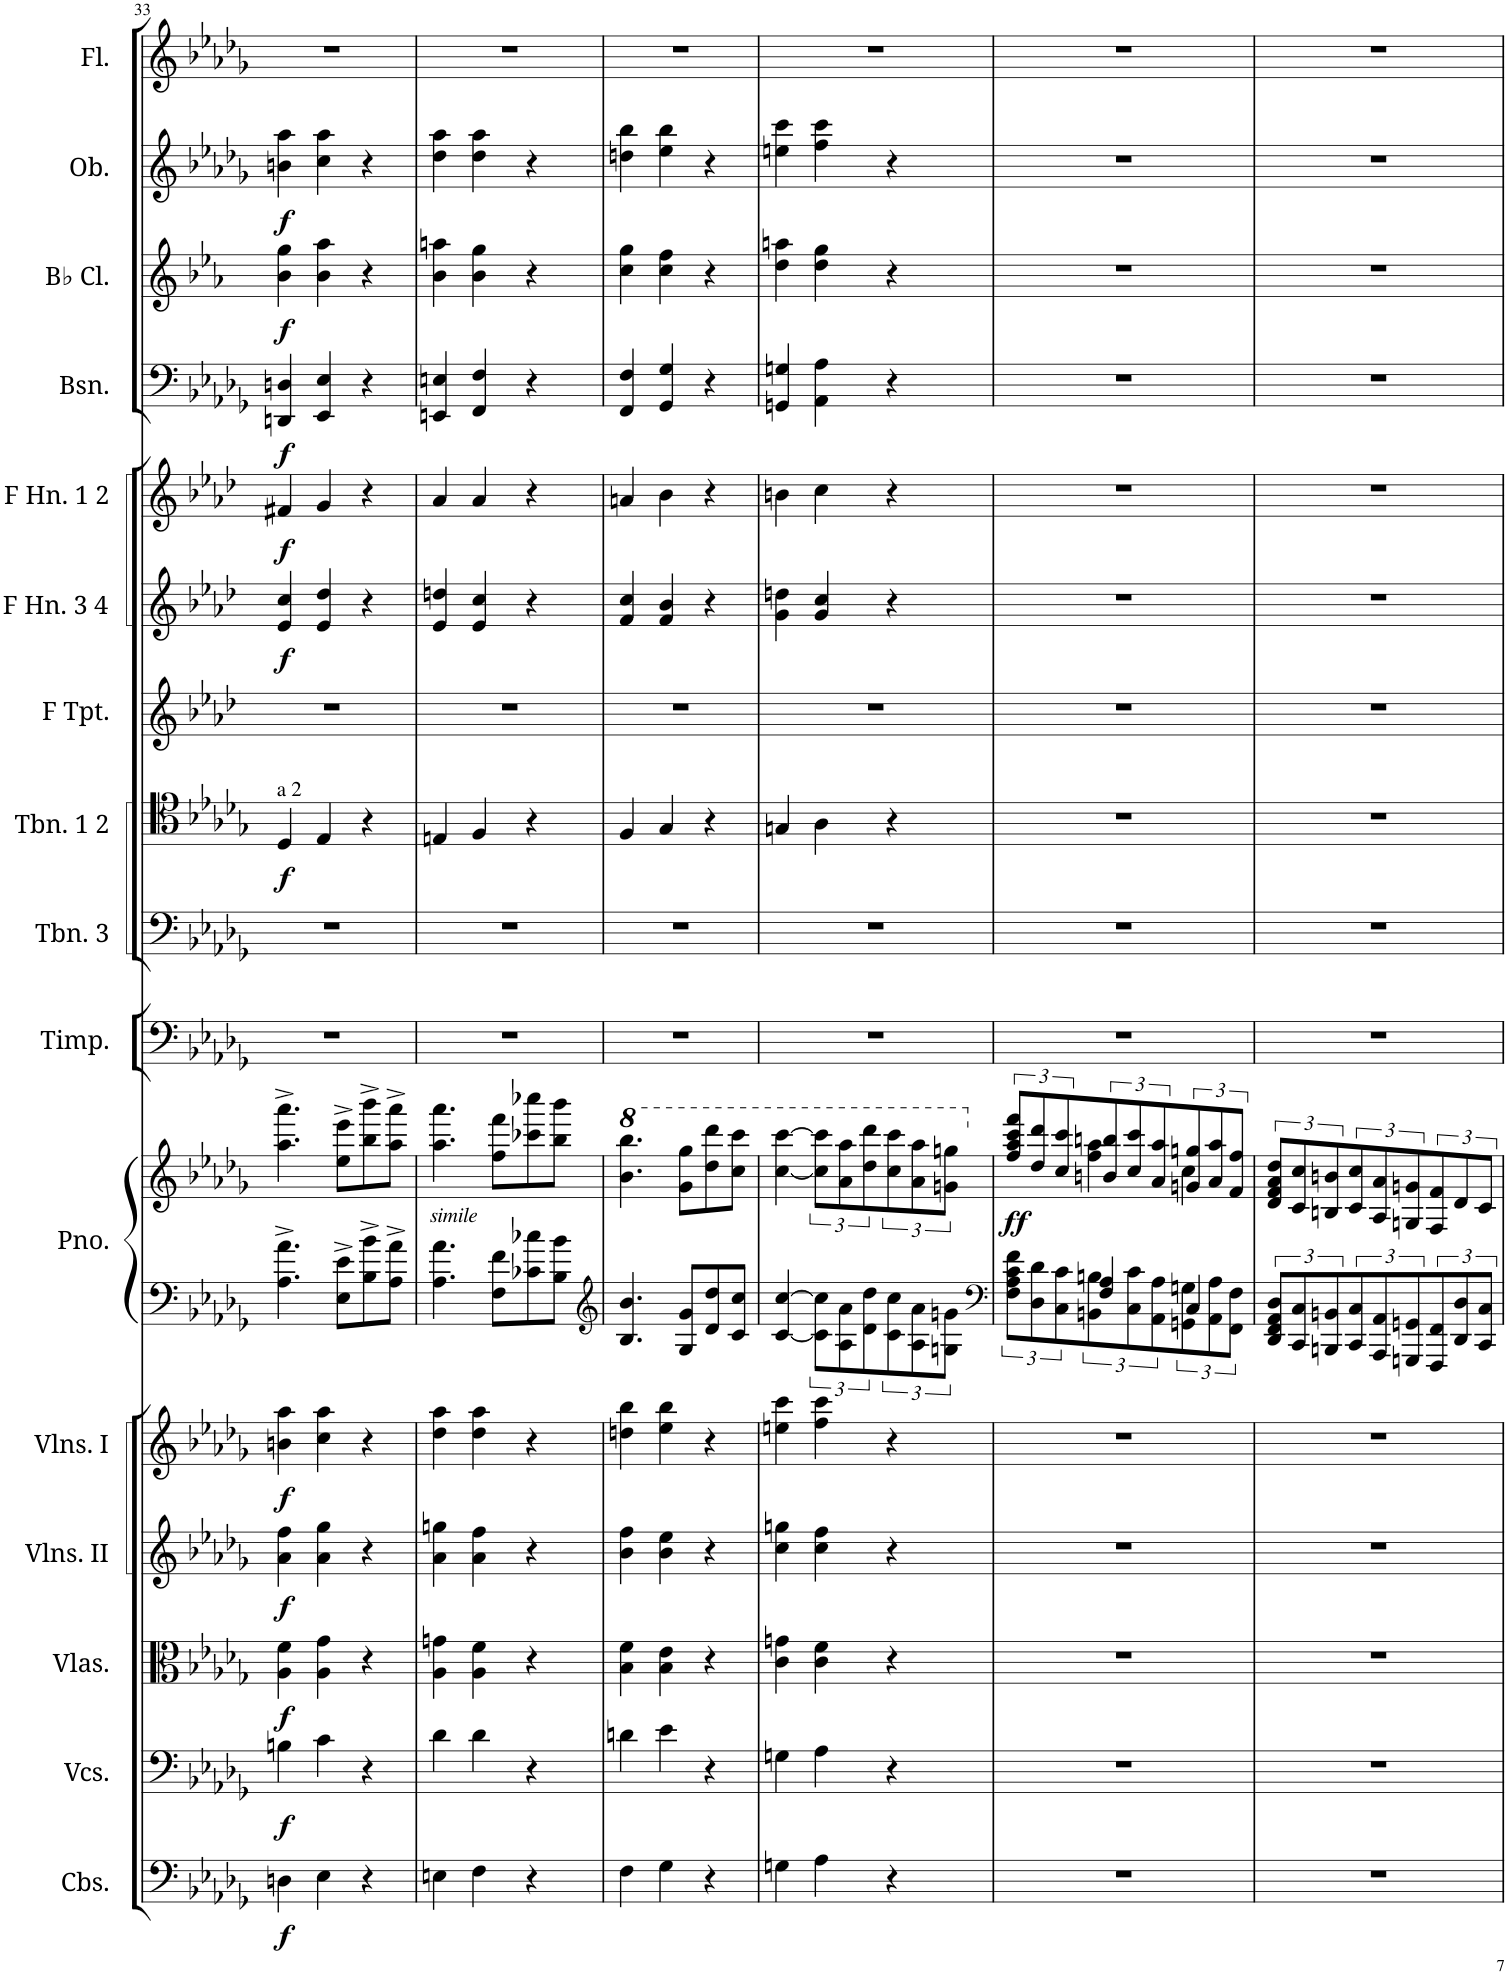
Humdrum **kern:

**kern	**dynam	**kern	**dynam	**kern	**dynam	**kern	**dynam	**kern	**dynam	**kern	**kern	**dynam	**kern	**kern	**kern	**dynam	**kern	**kern	**dynam	**kern	**dynam	**kern	**dynam	**kern	**dynam	**kern	**dynam	**kern
*part16	*part16	*part15	*part15	*part14	*part14	*part13	*part13	*part12	*part12	*part11	*part11	*part11	*part10	*part9	*part8	*part8	*part7	*part6	*part6	*part5	*part5	*part4	*part4	*part3	*part3	*part2	*part2	*part1
*staff17	*staff17	*staff16	*staff16	*staff15	*staff15	*staff14	*staff14	*staff13	*staff13	*staff12	*staff11	*staff11/12	*staff10	*staff9	*staff8	*staff8	*staff7	*staff6	*staff6	*staff5	*staff5	*staff4	*staff4	*staff3	*staff3	*staff2	*staff2	*staff1
*I"Contrabasses	*	*I"Violoncellos	*	*I"Violas	*	*I"Violins II	*	*I"Violins I	*	*I"Grand Piano	*	*	*I"Timpani (Ab-Db-Eb)	*I"Trombone 3	*I"Trombone 1 &amp; 2	*	*I"F Trumpet	*I"F Horn 3 &amp; 4	*	*I"F Horn 1 &amp; 2	*	*I"Bassoon	*	*I"Bb Clarinet	*	*I"Oboe	*	*I"Flute
*I'Cbs.	*	*I'Vcs.	*	*I'Vlas.	*	*I'Vlns. II	*	*I'Vlns. I	*	*I'Pno.	*	*	*I'Timp.	*I'Tbn. 3	*I'Tbn. 1 2	*	*I'F Tpt.	*I'F Hn. 3 4	*	*I'F Hn. 1 2	*	*I'Bsn.	*	*I'Bb Cl.	*	*I'Ob.	*	*I'Fl.
!!LO:PB:g=z
*clefF4	*	*clefF4	*	*clefC3	*	*clefG2	*	*clefG2	*	*clefF4	*clefG2	*	*clefF4	*clefF4	*clefC4	*	*clefG2	*clefG2	*	*clefG2	*	*clefF4	*	*clefG2	*	*clefG2	*	*clefG2
*Trd7c12	*	*	*	*	*	*	*	*	*	*	*	*	*	*	*	*	*Trd-3c-5	*Trd4c7	*	*Trd4c7	*	*	*	*Trd1c2	*	*	*	*
*k[b-e-a-d-g-]	*	*k[b-e-a-d-g-]	*	*k[b-e-a-d-g-]	*	*k[b-e-a-d-g-]	*	*k[b-e-a-d-g-]	*	*k[b-e-a-d-g-]	*k[b-e-a-d-g-]	*	*k[b-e-a-d-g-]	*k[b-e-a-d-g-]	*k[b-e-a-d-g-]	*	*k[b-e-a-d-]	*k[b-e-a-d-]	*	*k[b-e-a-d-]	*	*k[b-e-a-d-g-]	*	*k[b-e-a-]	*	*k[b-e-a-d-g-]	*	*k[b-e-a-d-g-]
*M6/8	*	*M6/8	*	*M6/8	*	*M6/8	*	*M6/8	*	*M6/8	*M6/8	*	*M6/8	*M6/8	*M6/8	*	*M6/8	*M6/8	*	*M6/8	*	*M6/8	*	*M6/8	*	*M6/8	*	*M6/8
=33	=33	=33	=33	=33	=33	=33	=33	=33	=33	=33	=33	=33	=33	=33	=33	=33	=33	=33	=33	=33	=33	=33	=33	=33	=33	=33	=33	=33
!	!	!	!	!	!	!	!	!	!	!	!	!	!	!	!LO:TX:a:t=a 2	!	!	!	!	!	!	!	!	!	!	!	!	!
!	!LO:DY:b	!	!LO:DY:b	!	!LO:DY:b	!	!LO:DY:b	!	!LO:DY:b	!	!	!	!	!	!	!LO:DY:b	!	!	!LO:DY:b	!	!LO:DY:b	!	!LO:DY:b	!	!LO:DY:b	!	!LO:DY:b	!
4Dn\	f	4Bn\	f	4A-\ 4f\	f	4a-\ 4ff\	f	4bn\ 4aa-\	f	4.A-\^ 4.a-\^	4.aa-\^ 4.aaa-\^	.	2.r	2.r	4D-/	f	2.r	4e-/ 4cc/	f	4f#X/	f	4DDn/ 4Dn/	f	4b-\ 4gg\	f	4bn\ 4aa-\	f	2.r
4E-\	.	4c\	.	4A-\ 4g-\	.	4a-\ 4gg-\	.	4cc\ 4aa-\	.	.	.	.	.	.	4E-/	.	.	4e-/ 4dd-/	.	4g/	.	4EE-/ 4E-/	.	4b-\ 4aa-\	.	4cc\ 4aa-\	.	.
.	.	.	.	.	.	.	.	.	.	8E-\^ 8e-\^L	8ee-\^ 8eee-\^L	.	.	.	.	.	.	.	.	.	.	.	.	.	.	.	.	.
4r	.	4r	.	4r	.	4r	.	4r	.	8B-\^ 8b-\^	8bb-\^ 8bbb-\^	.	.	.	4r	.	.	4r	.	4r	.	4r	.	4r	.	4r	.	.
.	.	.	.	.	.	.	.	.	.	8A-\^ 8a-\^J	8aa-\^ 8aaa-\^J	.	.	.	.	.	.	.	.	.	.	.	.	.	.	.	.	.
=34	=34	=34	=34	=34	=34	=34	=34	=34	=34	=34	=34	=34	=34	=34	=34	=34	=34	=34	=34	=34	=34	=34	=34	=34	=34	=34	=34	=34
!	!	!	!	!	!	!	!	!	!	!	!LO:TX:a:i:t=simile	!	!	!	!	!	!	!	!	!	!	!	!	!	!	!	!	!
4En\	.	4d-\	.	4A-\ 4gn\	.	4a-\ 4ggn\	.	4dd-\ 4aa-\	.	4.A-\ 4.a-\	4.aa-\ 4.aaa-\	.	2.r	2.r	4En/	.	2.r	4e-/ 4ddn/	.	4a-/	.	4EEn/ 4En/	.	4b-\ 4aan\	.	4dd-\ 4aa-\	.	2.r
4F\	.	4d-\	.	4A-\ 4f\	.	4a-\ 4ff\	.	4dd-\ 4aa-\	.	.	.	.	.	.	4F/	.	.	4e-/ 4cc/	.	4a-/	.	4FF/ 4F/	.	4b-\ 4gg\	.	4dd-\ 4aa-\	.	.
.	.	.	.	.	.	.	.	.	.	8F\ 8f\L	8ff\ 8fff\L	.	.	.	.	.	.	.	.	.	.	.	.	.	.	.	.	.
4r	.	4r	.	4r	.	4r	.	4r	.	8c-X\ 8cc-X\	8ccc-X\ 8cccc-X\	.	.	.	4r	.	.	4r	.	4r	.	4r	.	4r	.	4r	.	.
.	.	.	.	.	.	.	.	.	.	8B-\ 8b-\J	8bb-\ 8bbb-\J	.	.	.	.	.	.	.	.	.	.	.	.	.	.	.	.	.
=35	=35	=35	=35	=35	=35	=35	=35	=35	=35	=35	=35	=35	=35	=35	=35	=35	=35	=35	=35	=35	=35	=35	=35	=35	=35	=35	=35	=35
*	*	*	*	*	*	*	*	*	*	*clefG2	*	*	*	*	*	*	*	*	*	*	*	*	*	*	*	*	*	*
*	*	*	*	*	*	*	*	*	*	*	*8va	*	*	*	*	*	*	*	*	*	*	*	*	*	*	*	*	*
4F\	.	4dn\	.	4B-\ 4f\	.	4b-\ 4ff\	.	4ddn\ 4bb-\	.	4.B-/ 4.b-/	4.bb-\ 4.bbb-\	.	2.r	2.r	4F/	.	2.r	4f/ 4cc/	.	4an/	.	4FF/ 4F/	.	4cc\ 4gg\	.	4ddn\ 4bb-\	.	2.r
4G-\	.	4e-\	.	4B-\ 4e-\	.	4b-\ 4ee-\	.	4ee-\ 4bb-\	.	.	.	.	.	.	4G-/	.	.	4f/ 4b-/	.	4b-\	.	4GG-/ 4G-/	.	4cc\ 4ff\	.	4ee-\ 4bb-\	.	.
.	.	.	.	.	.	.	.	.	.	8G-/ 8g-/L	8gg-\ 8ggg-\L	.	.	.	.	.	.	.	.	.	.	.	.	.	.	.	.	.
4r	.	4r	.	4r	.	4r	.	4r	.	8d-/ 8dd-/	8ddd-\ 8dddd-\	.	.	.	4r	.	.	4r	.	4r	.	4r	.	4r	.	4r	.	.
.	.	.	.	.	.	.	.	.	.	8c/ 8cc/J	8ccc\ 8cccc\J	.	.	.	.	.	.	.	.	.	.	.	.	.	.	.	.	.
=36	=36	=36	=36	=36	=36	=36	=36	=36	=36	=36	=36	=36	=36	=36	=36	=36	=36	=36	=36	=36	=36	=36	=36	=36	=36	=36	=36	=36
4Gn\	.	4Gn\	.	4c\ 4gn\	.	4cc\ 4ggn\	.	4een\ 4ccc\	.	[4c/ [4cc/	[4ccc\ [4cccc\	.	2.r	2.r	4Gn/	.	2.r	4g\ 4ddn\	.	4bn\	.	4GGn/ 4Gn/	.	4dd\ 4aan\	.	4een\ 4ccc\	.	2.r
4A-\	.	4A-\	.	4c\ 4f\	.	4cc\ 4ff\	.	4ff\ 4ccc\	.	12c\] 12cc\]L	12ccc\] 12cccc\]L	.	.	.	4A-\	.	.	4g/ 4cc/	.	4cc\	.	4AA-\ 4A-\	.	4dd\ 4gg\	.	4ff\ 4ccc\	.	.
.	.	.	.	.	.	.	.	.	.	12A-\ 12a-\	12aa-\ 12aaa-\	.	.	.	.	.	.	.	.	.	.	.	.	.	.	.	.	.
.	.	.	.	.	.	.	.	.	.	12d-\ 12dd-\	12ddd-\ 12dddd-\	.	.	.	.	.	.	.	.	.	.	.	.	.	.	.	.	.
4r	.	4r	.	4r	.	4r	.	4r	.	12c\ 12cc\	12ccc\ 12cccc\	.	.	.	4r	.	.	4r	.	4r	.	4r	.	4r	.	4r	.	.
.	.	.	.	.	.	.	.	.	.	12A-\ 12a-\	12aa-\ 12aaa-\	.	.	.	.	.	.	.	.	.	.	.	.	.	.	.	.	.
.	.	.	.	.	.	.	.	.	.	12Gn\ 12gn\J	12ggn\ 12gggn\J	.	.	.	.	.	.	.	.	.	.	.	.	.	.	.	.	.
=37	=37	=37	=37	=37	=37	=37	=37	=37	=37	=37	=37	=37	=37	=37	=37	=37	=37	=37	=37	=37	=37	=37	=37	=37	=37	=37	=37	=37
*	*	*	*	*	*	*	*	*	*	*clefF4	*	*	*	*	*	*	*	*	*	*	*	*	*	*	*	*	*	*
*	*	*	*	*	*	*	*	*	*	*^	*	*	*	*	*	*	*	*	*	*	*	*	*	*	*	*	*	*
*	*	*	*	*	*	*	*	*	*	*	*	*X8va	*	*	*	*	*	*	*	*	*	*	*	*	*	*	*	*	*
*	*	*	*	*	*	*	*	*	*	*	*	*^	*	*	*	*	*	*	*	*	*	*	*	*	*	*	*	*	*
!	!	!	!	!	!	!	!	!	!	!	!	!	!	!LO:DY:b	!	!	!	!	!	!	!	!	!	!	!	!	!	!	!	!
2.r	.	2.r	.	2.r	.	2.r	.	2.r	.	12F\ 12A-\ 12c\ 12f\L	4ryy	12ff/ 12aa-/ 12ccc/ 12fff/L	4ryy	ff	2.r	2.r	2.r	.	2.r	2.r	.	2.r	.	2.r	.	2.r	.	2.r	.	2.r
.	.	.	.	.	.	.	.	.	.	12D-\ 12d-\	.	12dd-/ 12ddd-/	.	.	.	.	.	.	.	.	.	.	.	.	.	.	.	.	.	.
.	.	.	.	.	.	.	.	.	.	12C\ 12c\	.	12cc/ 12ccc/	.	.	.	.	.	.	.	.	.	.	.	.	.	.	.	.	.	.
.	.	.	.	.	.	.	.	.	.	12BBn\ 12Bn\	4F/ 4A-/	12bn/ 12bbn/	4ff\ 4aa-\	.	.	.	.	.	.	.	.	.	.	.	.	.	.	.	.	.
.	.	.	.	.	.	.	.	.	.	12C\ 12c\	.	12cc/ 12ccc/	.	.	.	.	.	.	.	.	.	.	.	.	.	.	.	.	.	.
.	.	.	.	.	.	.	.	.	.	12AA-\ 12A-\	.	12a-/ 12aa-/	.	.	.	.	.	.	.	.	.	.	.	.	.	.	.	.	.	.
.	.	.	.	.	.	.	.	.	.	12GGn\ 12Gn\	4C/	12gn/ 12ggn/	4cc\	.	.	.	.	.	.	.	.	.	.	.	.	.	.	.	.	.
.	.	.	.	.	.	.	.	.	.	12AA-\ 12A-\	.	12a-/ 12aa-/	.	.	.	.	.	.	.	.	.	.	.	.	.	.	.	.	.	.
.	.	.	.	.	.	.	.	.	.	12FF\ 12F\J	.	12f/ 12ff/J	.	.	.	.	.	.	.	.	.	.	.	.	.	.	.	.	.	.
*	*	*	*	*	*	*	*	*	*	*v	*v	*	*	*	*	*	*	*	*	*	*	*	*	*	*	*	*	*	*	*
*	*	*	*	*	*	*	*	*	*	*	*v	*v	*	*	*	*	*	*	*	*	*	*	*	*	*	*	*	*	*
=38	=38	=38	=38	=38	=38	=38	=38	=38	=38	=38	=38	=38	=38	=38	=38	=38	=38	=38	=38	=38	=38	=38	=38	=38	=38	=38	=38	=38
2.r	.	2.r	.	2.r	.	2.r	.	2.r	.	12DD-/ 12FF/ 12AA-/ 12D-/L	12d-/ 12f/ 12a-/ 12dd-/L	.	2.r	2.r	2.r	.	2.r	2.r	.	2.r	.	2.r	.	2.r	.	2.r	.	2.r
.	.	.	.	.	.	.	.	.	.	12CC/ 12C/	12c/ 12cc/	.	.	.	.	.	.	.	.	.	.	.	.	.	.	.	.	.
.	.	.	.	.	.	.	.	.	.	12BBBn/ 12BBn/	12Bn/ 12bn/	.	.	.	.	.	.	.	.	.	.	.	.	.	.	.	.	.
.	.	.	.	.	.	.	.	.	.	12CC/ 12C/	12c/ 12cc/	.	.	.	.	.	.	.	.	.	.	.	.	.	.	.	.	.
.	.	.	.	.	.	.	.	.	.	12AAA-/ 12AA-/	12A-/ 12a-/	.	.	.	.	.	.	.	.	.	.	.	.	.	.	.	.	.
.	.	.	.	.	.	.	.	.	.	12GGGn/ 12GGn/	12Gn/ 12gn/	.	.	.	.	.	.	.	.	.	.	.	.	.	.	.	.	.
.	.	.	.	.	.	.	.	.	.	12FFF/ 12FF/	12F/ 12f/	.	.	.	.	.	.	.	.	.	.	.	.	.	.	.	.	.
.	.	.	.	.	.	.	.	.	.	12DD-/ 12D-/	12d-/	.	.	.	.	.	.	.	.	.	.	.	.	.	.	.	.	.
.	.	.	.	.	.	.	.	.	.	12CC/ 12C/J	12c/J	.	.	.	.	.	.	.	.	.	.	.	.	.	.	.	.	.
=	=	=	=	=	=	=	=	=	=	=	=	=	=	=	=	=	=	=	=	=	=	=	=	=	=	=	=	=
*-	*-	*-	*-	*-	*-	*-	*-	*-	*-	*-	*-	*-	*-	*-	*-	*-	*-	*-	*-	*-	*-	*-	*-	*-	*-	*-	*-	*-
